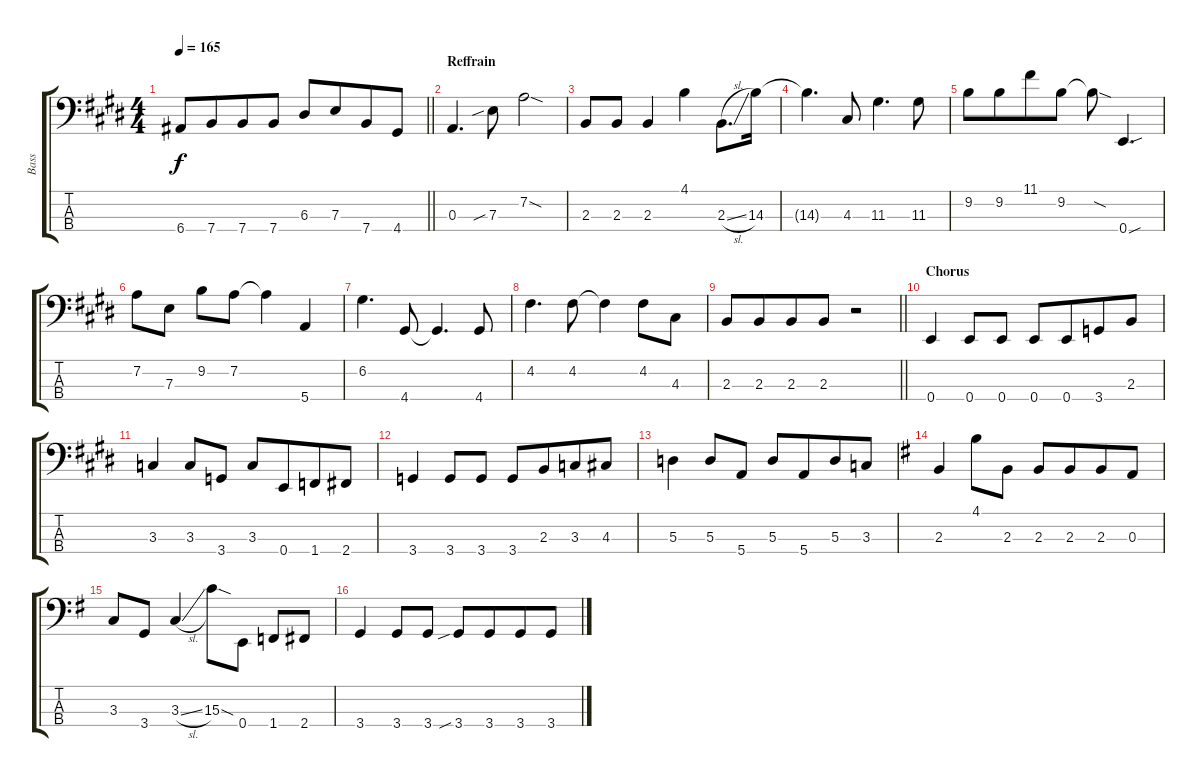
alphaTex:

\track ("Bass" "Bass") {instrument electricbassfinger}
\staff {score tabs}
\tuning (G2 D2 A1 E1) {hide}
\ts (4 4)
\tempo 165
\clef f4
\barLineRight lightlight
\ks e
6.4.8{dy f} 7.4.8{beam merge} 7.4.8 7.4.8 6.3.8 7.3.8{beam merge} 7.4.8 4.4.8 |
\section ("" "Reffrain")
0.3.4{d} 7.3{sib}.8 7.2{sod}.2 |
2.3.8 2.3.8 2.3.4 4.1.4 2.3{sl}.8{d} 14.3.16 |
14.3{t}.4{d} 4.3.8 11.3.4{d} 11.3.8 |
9.2.8 9.2.8{beam merge} 11.1.8 9.2.8 9.2{sod t}.8 0.4{sou}.4{d} |
7.2.8 7.3.8 9.2.8 7.2.8 7.2{t}.4 5.4.4 |
6.2.4{d} 4.4.8 4.4{t}.4{d} 4.4.8 |
4.2.4{d} 4.2.8 4.2{t}.4 4.2.8 4.3.8 |
\barLineRight lightlight
2.3.8 2.3.8{beam merge} 2.3.8 2.3.8 r.2 |
\section ("" "Chorus")
0.4.4 0.4.8 0.4.8 0.4.8 0.4.8{beam merge} 3.4.8 2.3.8 |
3.3.4 3.3.8 3.4.8 3.3.8 0.4.8{beam merge} 1.4.8 2.4.8 |
3.4.4 3.4.8 3.4.8 3.4.8 2.3.8{beam merge} 3.3.8 4.3.8 |
5.3.4 5.3.8 5.4.8 5.3.8 5.4.8{beam merge} 5.3.8 3.3.8 |
\ks g
2.3.4 4.1.8 2.3.8 2.3.8 2.3.8{beam merge} 2.3.8 0.3.8 |
3.3.8 3.4.8 3.3{sl}.4 15.3{sod}.8 0.4.8 1.4.8 2.4.8 |
3.4.4 3.4.8 3.4.8 3.4{sib}.8 3.4.8{beam merge} 3.4.8 3.4.8
